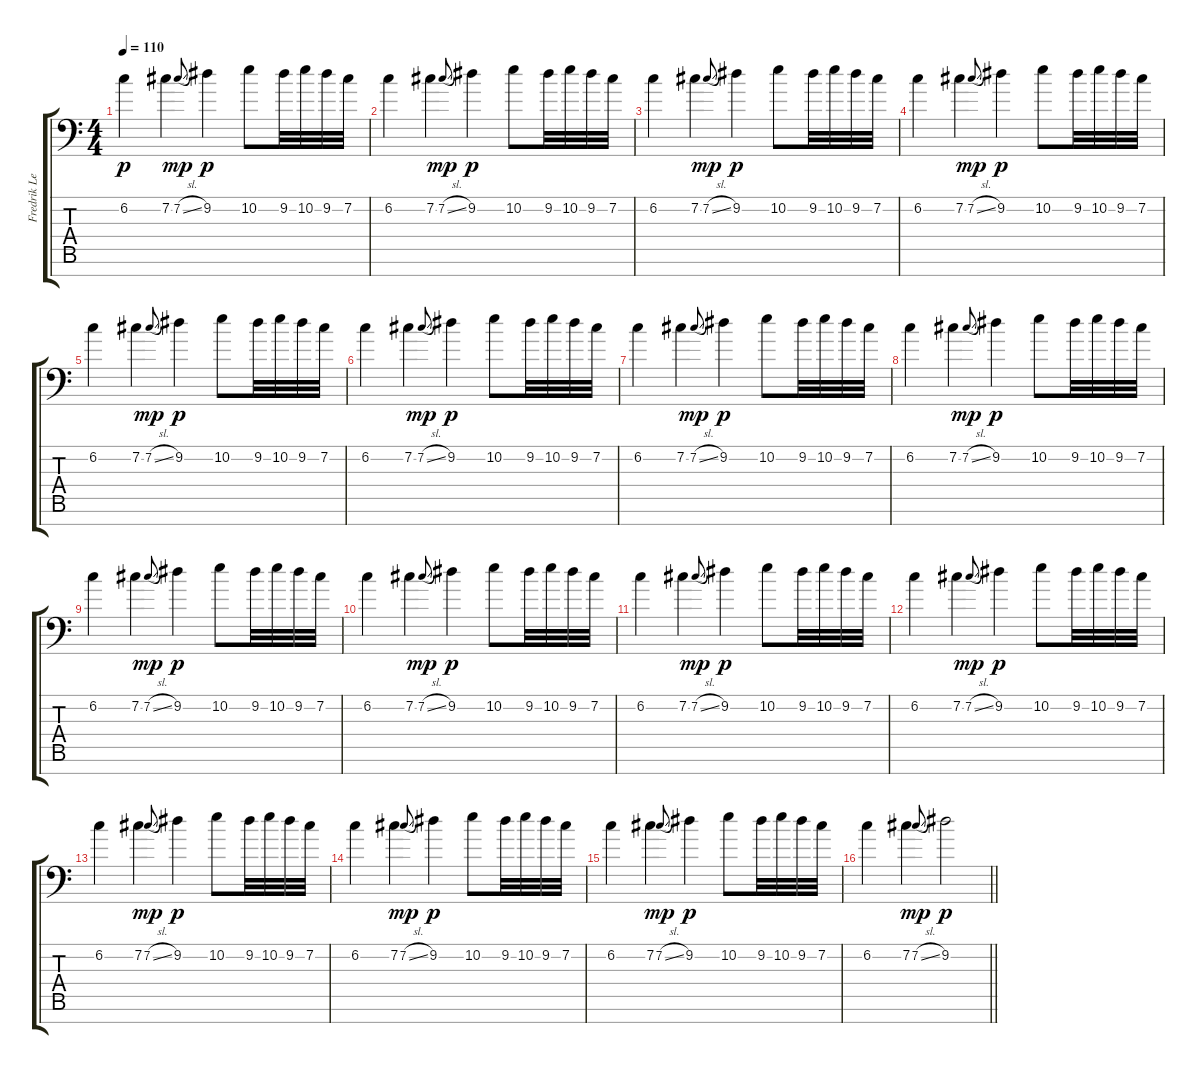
\track ("Fredrik Lead" "Fredrik Le") {instrument electricguitarjazz}
\staff {score tabs}
\tuning (Bb3 Gb3 Db3 Ab2 Eb2 Bb1 F1) {hide}
\ts (4 4)
\tempo 110
\clef f4
\ks c
6.2.4{dy p} 7.2.4 7.2{sl}.8{gr onbeat dy mp} 9.2.4{dy p} 10.2.8 9.2.32 10.2.32 9.2.32 7.2.32 |
6.2.4 7.2.4 7.2{sl}.8{gr onbeat dy mp} 9.2.4{dy p} 10.2.8 9.2.32 10.2.32 9.2.32 7.2.32 |
6.2.4 7.2.4 7.2{sl}.8{gr onbeat dy mp} 9.2.4{dy p} 10.2.8 9.2.32 10.2.32 9.2.32 7.2.32 |
6.2.4 7.2.4 7.2{sl}.8{gr onbeat dy mp} 9.2.4{dy p} 10.2.8 9.2.32 10.2.32 9.2.32 7.2.32 |
6.2.4 7.2.4 7.2{sl}.8{gr onbeat dy mp} 9.2.4{dy p} 10.2.8 9.2.32 10.2.32 9.2.32 7.2.32 |
6.2.4 7.2.4 7.2{sl}.8{gr onbeat dy mp} 9.2.4{dy p} 10.2.8 9.2.32 10.2.32 9.2.32 7.2.32 |
6.2.4 7.2.4 7.2{sl}.8{gr onbeat dy mp} 9.2.4{dy p} 10.2.8 9.2.32 10.2.32 9.2.32 7.2.32 |
6.2.4 7.2.4 7.2{sl}.8{gr onbeat dy mp} 9.2.4{dy p} 10.2.8 9.2.32 10.2.32 9.2.32 7.2.32 |
6.2.4 7.2.4 7.2{sl}.8{gr onbeat dy mp} 9.2.4{dy p} 10.2.8 9.2.32 10.2.32 9.2.32 7.2.32 |
6.2.4 7.2.4 7.2{sl}.8{gr onbeat dy mp} 9.2.4{dy p} 10.2.8 9.2.32 10.2.32 9.2.32 7.2.32 |
6.2.4 7.2.4 7.2{sl}.8{gr onbeat dy mp} 9.2.4{dy p} 10.2.8 9.2.32 10.2.32 9.2.32 7.2.32 |
6.2.4 7.2.4 7.2{sl}.8{gr onbeat dy mp} 9.2.4{dy p} 10.2.8 9.2.32 10.2.32 9.2.32 7.2.32 |
6.2.4 7.2.4 7.2{sl}.8{gr onbeat dy mp} 9.2.4{dy p} 10.2.8 9.2.32 10.2.32 9.2.32 7.2.32 |
6.2.4 7.2.4 7.2{sl}.8{gr onbeat dy mp} 9.2.4{dy p} 10.2.8 9.2.32 10.2.32 9.2.32 7.2.32 |
6.2.4 7.2.4 7.2{sl}.8{gr onbeat dy mp} 9.2.4{dy p} 10.2.8 9.2.32 10.2.32 9.2.32 7.2.32 |
\barLineRight lightlight
6.2.4 7.2.4 7.2{sl}.8{gr onbeat dy mp} 9.2.2{dy p}
